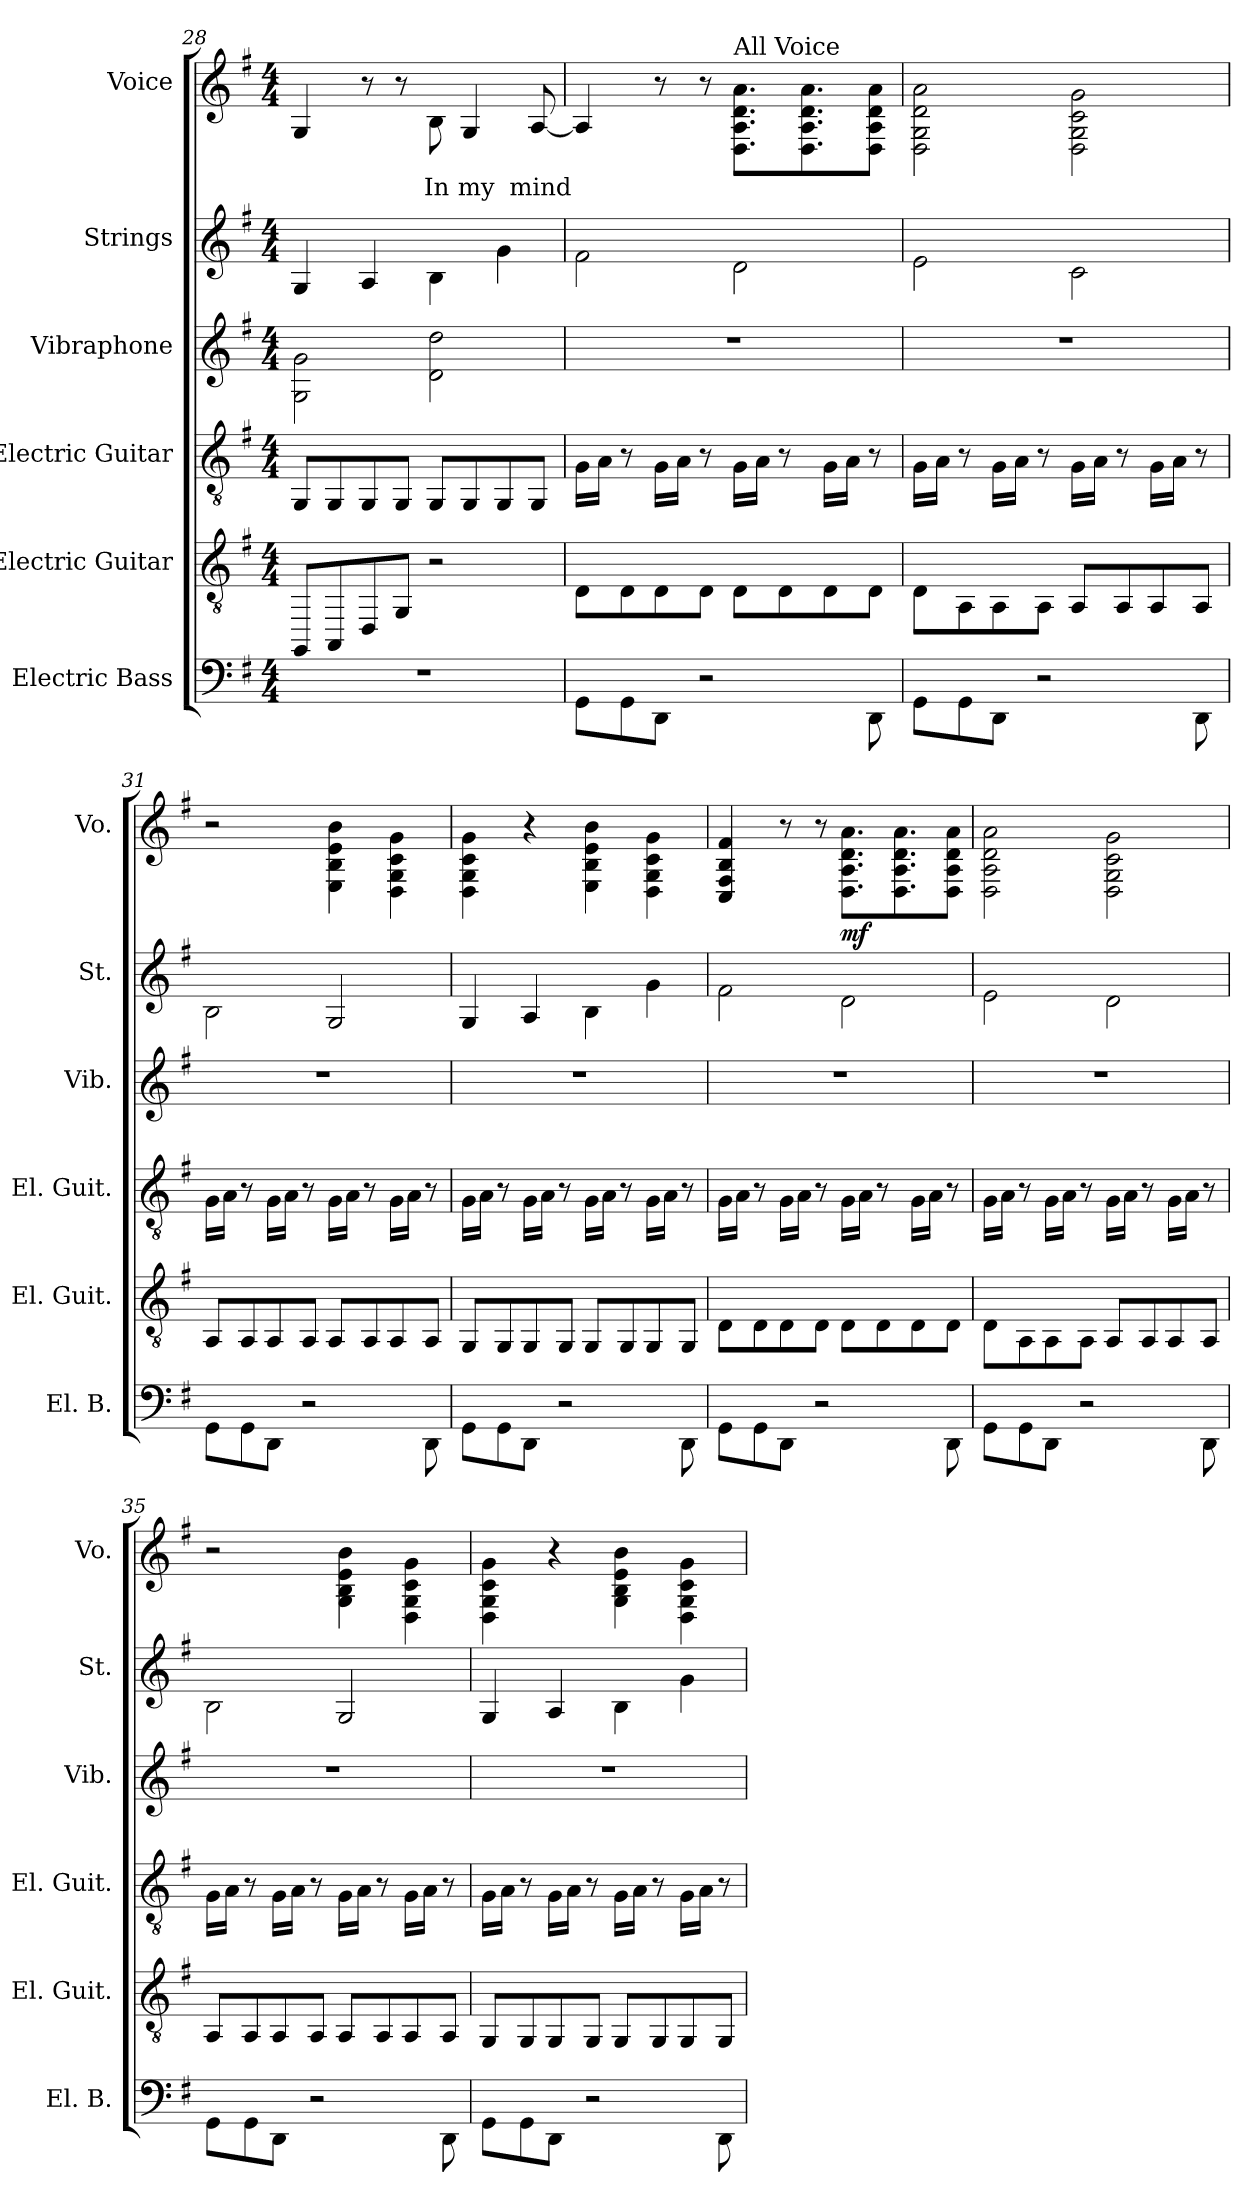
**kern	**kern	**kern	**kern	**kern	**dynam	**kern	**text
*part6	*part5	*part4	*part3	*part2	*part2	*part1	*part1
*staff6	*staff5	*staff4	*staff3	*staff2	*staff2	*staff1	*staff1
*I"Electric Bass	*I"Electric Guitar	*I"Electric Guitar	*I"Vibraphone	*I"Strings	*	*I"Voice	*
*I'El. B.	*I'El. Guit.	*I'El. Guit.	*I'Vib.	*I'St.	*	*I'Vo.	*
!!LO:LB:g=z
*clefF4	*clefGv2	*clefGv2	*clefG2	*clefG2	*	*clefG2	*
*k[f#]	*k[f#]	*k[f#]	*k[f#]	*k[f#]	*	*k[f#]	*
*M4/4	*M4/4	*M4/4	*M4/4	*M4/4	*	*M4/4	*
=28	=28	=28	=28	=28	=28	=28	=28
1r	8GGG/L	8GG/L	2G\ 2g\	4G/	.	4G/	.
.	8AAA/	8GG/	.	.	.	.	.
.	8DD/	8GG/	.	4A/	.	8r	.
.	8GG/J	8GG/J	.	.	.	8r	.
.	2r	8GG/L	2d\ 2dd\	4B\	.	8B\	In
.	.	8GG/	.	.	.	4G/	my
.	.	8GG/	.	4g\	.	.	.
.	.	8GG/J	.	.	.	[8A/	mind
=29	=29	=29	=29	=29	=29	=29	=29
8GG\L	8D\L	16G\LL	1r	2f#\	.	4A/]	.
.	.	16A\JJ	.	.	.	.	.
8GG\	8D\	8r	.	.	.	.	.
8DD\J	8D\	16G\LL	.	.	.	8r	.
.	.	16A\JJ	.	.	.	.	.
2r	8D\J	8r	.	.	.	8r	.
!	!	!	!	!	!	!LO:TX:a:t=All Voice	!
.	8D\L	16G\LL	.	2d\	.	8.D\ 8.A\ 8.d\ 8.a\L	.
.	.	16A\JJ	.	.	.	.	.
.	8D\	8r	.	.	.	.	.
.	.	.	.	.	.	8.D\ 8.A\ 8.d\ 8.a\	.
.	8D\	16G\LL	.	.	.	.	.
.	.	16A\JJ	.	.	.	.	.
8DD\	8D\J	8r	.	.	.	8D\ 8A\ 8d\ 8a\J	.
=30	=30	=30	=30	=30	=30	=30	=30
8GG\L	8D\L	16G\LL	1r	2e\	.	2D\ 2G\ 2d\ 2a\	.
.	.	16A\JJ	.	.	.	.	.
8GG\	8AA\	8r	.	.	.	.	.
8DD\J	8AA\	16G\LL	.	.	.	.	.
.	.	16A\JJ	.	.	.	.	.
2r	8AA\J	8r	.	.	.	.	.
.	8AA/L	16G\LL	.	2c\	.	2D\ 2G\ 2c\ 2g\	.
.	.	16A\JJ	.	.	.	.	.
.	8AA/	8r	.	.	.	.	.
.	8AA/	16G\LL	.	.	.	.	.
.	.	16A\JJ	.	.	.	.	.
8DD\	8AA/J	8r	.	.	.	.	.
!!LO:PB:g=z
=31	=31	=31	=31	=31	=31	=31	=31
8GG\L	8AA/L	16G\LL	1r	2B\	.	2r	.
.	.	16A\JJ	.	.	.	.	.
8GG\	8AA/	8r	.	.	.	.	.
8DD\J	8AA/	16G\LL	.	.	.	.	.
.	.	16A\JJ	.	.	.	.	.
2r	8AA/J	8r	.	.	.	.	.
.	8AA/L	16G\LL	.	2G/	.	4E\ 4B\ 4e\ 4b\	.
.	.	16A\JJ	.	.	.	.	.
.	8AA/	8r	.	.	.	.	.
.	8AA/	16G\LL	.	.	.	4D\ 4G\ 4c\ 4g\	.
.	.	16A\JJ	.	.	.	.	.
8DD\	8AA/J	8r	.	.	.	.	.
=32	=32	=32	=32	=32	=32	=32	=32
8GG\L	8GG/L	16G\LL	1r	4G/	.	4D\ 4G\ 4c\ 4g\	.
.	.	16A\JJ	.	.	.	.	.
8GG\	8GG/	8r	.	.	.	.	.
8DD\J	8GG/	16G\LL	.	4A/	.	4r	.
.	.	16A\JJ	.	.	.	.	.
2r	8GG/J	8r	.	.	.	.	.
.	8GG/L	16G\LL	.	4B\	.	4E\ 4B\ 4e\ 4b\	.
.	.	16A\JJ	.	.	.	.	.
.	8GG/	8r	.	.	.	.	.
.	8GG/	16G\LL	.	4g\	.	4D\ 4G\ 4c\ 4g\	.
.	.	16A\JJ	.	.	.	.	.
8DD\	8GG/J	8r	.	.	.	.	.
=33	=33	=33	=33	=33	=33	=33	=33
8GG\L	8D\L	16G\LL	1r	2f#\	.	4C/ 4F#/ 4B/ 4f#/	.
.	.	16A\JJ	.	.	.	.	.
8GG\	8D\	8r	.	.	.	.	.
8DD\J	8D\	16G\LL	.	.	.	8r	.
.	.	16A\JJ	.	.	.	.	.
2r	8D\J	8r	.	.	.	8r	.
!	!	!	!	!	!LO:DY:a	!	!
.	8D\L	16G\LL	.	2d\	mf	8.D\ 8.A\ 8.d\ 8.a\L	.
.	.	16A\JJ	.	.	.	.	.
.	8D\	8r	.	.	.	.	.
.	.	.	.	.	.	8.D\ 8.A\ 8.d\ 8.a\	.
.	8D\	16G\LL	.	.	.	.	.
.	.	16A\JJ	.	.	.	.	.
8DD\	8D\J	8r	.	.	.	8D\ 8A\ 8d\ 8a\J	.
!!LO:LB:g=z
=34	=34	=34	=34	=34	=34	=34	=34
8GG\L	8D\L	16G\LL	1r	2e\	.	2D\ 2A\ 2d\ 2a\	.
.	.	16A\JJ	.	.	.	.	.
8GG\	8AA\	8r	.	.	.	.	.
8DD\J	8AA\	16G\LL	.	.	.	.	.
.	.	16A\JJ	.	.	.	.	.
2r	8AA\J	8r	.	.	.	.	.
.	8AA/L	16G\LL	.	2d\	.	2D\ 2G\ 2c\ 2g\	.
.	.	16A\JJ	.	.	.	.	.
.	8AA/	8r	.	.	.	.	.
.	8AA/	16G\LL	.	.	.	.	.
.	.	16A\JJ	.	.	.	.	.
8DD\	8AA/J	8r	.	.	.	.	.
=35	=35	=35	=35	=35	=35	=35	=35
8GG\L	8AA/L	16G\LL	1r	2B\	.	2r	.
.	.	16A\JJ	.	.	.	.	.
8GG\	8AA/	8r	.	.	.	.	.
8DD\J	8AA/	16G\LL	.	.	.	.	.
.	.	16A\JJ	.	.	.	.	.
2r	8AA/J	8r	.	.	.	.	.
.	8AA/L	16G\LL	.	2G/	.	4G\ 4B\ 4e\ 4b\	.
.	.	16A\JJ	.	.	.	.	.
.	8AA/	8r	.	.	.	.	.
.	8AA/	16G\LL	.	.	.	4D\ 4G\ 4c\ 4g\	.
.	.	16A\JJ	.	.	.	.	.
8DD\	8AA/J	8r	.	.	.	.	.
=36	=36	=36	=36	=36	=36	=36	=36
8GG\L	8GG/L	16G\LL	1r	4G/	.	4D\ 4G\ 4c\ 4g\	.
.	.	16A\JJ	.	.	.	.	.
8GG\	8GG/	8r	.	.	.	.	.
8DD\J	8GG/	16G\LL	.	4A/	.	4r	.
.	.	16A\JJ	.	.	.	.	.
2r	8GG/J	8r	.	.	.	.	.
.	8GG/L	16G\LL	.	4B\	.	4G\ 4B\ 4e\ 4b\	.
.	.	16A\JJ	.	.	.	.	.
.	8GG/	8r	.	.	.	.	.
.	8GG/	16G\LL	.	4g\	.	4D\ 4G\ 4c\ 4g\	.
.	.	16A\JJ	.	.	.	.	.
8DD\	8GG/J	8r	.	.	.	.	.
=	=	=	=	=	=	=	=
*-	*-	*-	*-	*-	*-	*-	*-
